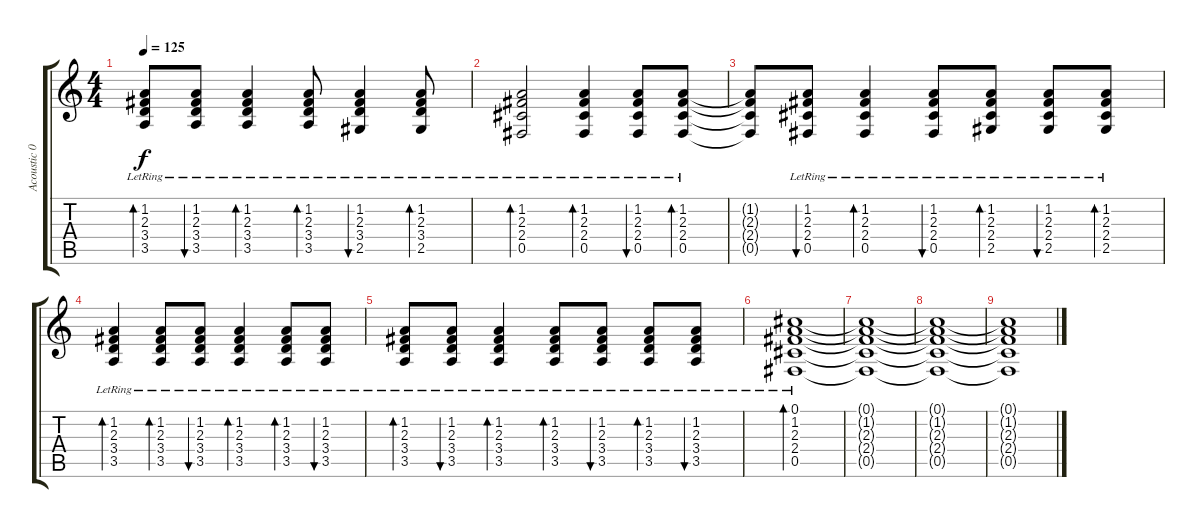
\track ("Acoustic 01" "Acoustic 0") {instrument electricguitarjazz}
\staff {score tabs}
\tuning (Db4 Ab3 E3 B2 Gb2 Db2) {hide}
\ts (4 4)
\tempo 125
\clef g2
\ks c
(1.2{lr} 2.3{lr} 3.4{lr} 3.5{lr}).8{bd 30 dy f} (1.2{lr} 2.3{lr} 3.4{lr} 3.5{lr}).8{bu 30} (1.2{lr} 2.3{lr} 3.4{lr} 3.5{lr}).4{bd 30} (1.2{lr} 2.3{lr} 3.4{lr} 3.5{lr}).8{bd 30} (1.2{lr} 2.3{lr} 3.4{lr} 2.5{lr}).4{bu 30} (1.2{lr} 2.3{lr} 3.4{lr} 2.5{lr}).8{bd 30} |
(1.2{lr} 2.3{lr} 2.4{lr} 0.5{lr}).2{bd 30} (1.2{lr} 2.3{lr} 2.4{lr} 0.5{lr}).4{bd 30} (1.2{lr} 2.3{lr} 2.4{lr} 0.5{lr}).8{bu 30} (1.2{lr} 2.3{lr} 2.4{lr} 0.5{lr}).8{bd 30} |
(1.2{t} 2.3{t} 2.4{t} 0.5{t}).8 (1.2{lr} 2.3{lr} 2.4{lr} 0.5{lr}).8{bu 30} (1.2{lr} 2.3{lr} 2.4{lr} 0.5{lr}).4{bd 30} (1.2{lr} 2.3{lr} 2.4{lr} 0.5{lr}).8{bu 30} (1.2{lr} 2.3{lr} 2.4{lr} 2.5{lr}).8{bd 30} (1.2{lr} 2.3{lr} 2.4{lr} 2.5{lr}).8{bu 30} (1.2{lr} 2.3{lr} 2.4{lr} 2.5{lr}).8{bd 30} |
(1.2{lr} 2.3{lr} 3.4{lr} 3.5{lr}).4{bd 30} (1.2{lr} 2.3{lr} 3.4{lr} 3.5{lr}).8{bd 30} (1.2{lr} 2.3{lr} 3.4{lr} 3.5{lr}).8{bu 30} (1.2{lr} 2.3{lr} 3.4{lr} 3.5{lr}).4{bd 30} (1.2{lr} 2.3{lr} 3.4{lr} 3.5{lr}).8{bd 30} (1.2{lr} 2.3{lr} 3.4{lr} 3.5{lr}).8{bu 30} |
(1.2{lr} 2.3{lr} 3.4{lr} 3.5{lr}).8{bd 30} (1.2{lr} 2.3{lr} 3.4{lr} 3.5{lr}).8{bu 30} (1.2{lr} 2.3{lr} 3.4{lr} 3.5{lr}).4{bd 30} (1.2{lr} 2.3{lr} 3.4{lr} 3.5{lr}).8{bd 30} (1.2{lr} 2.3{lr} 3.4{lr} 3.5{lr}).8{bu 30} (1.2{lr} 2.3{lr} 3.4{lr} 3.5{lr}).8{bd 30} (1.2{lr} 2.3{lr} 3.4{lr} 3.5{lr}).8{bu 30} |
(0.1{lr} 1.2{lr} 2.3{lr} 2.4{lr} 0.5{lr}).1{bd 60} |
(0.1{t} 1.2{t} 2.3{t} 2.4{t} 0.5{t}).1 |
(0.1{t} 1.2{t} 2.3{t} 2.4{t} 0.5{t}).1 |
(0.1{t} 1.2{t} 2.3{t} 2.4{t} 0.5{t}).1
